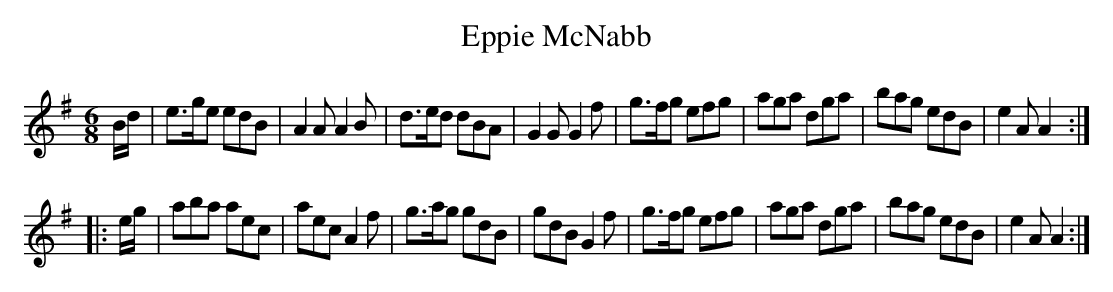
X:1
T:Eppie McNabb
M:6/8
K:A dorian
B/d/|\
e>ge edB| A2A A2B| d>ed dBA| G2G G2f|\
g>fg efg| aga dga| bag edB| e2A A2::
e/g/|\
aba aec| aec A2f| g>ag gdB| gdB G2f|\
g>fg efg| aga dga| bag edB| e2A A2:|
